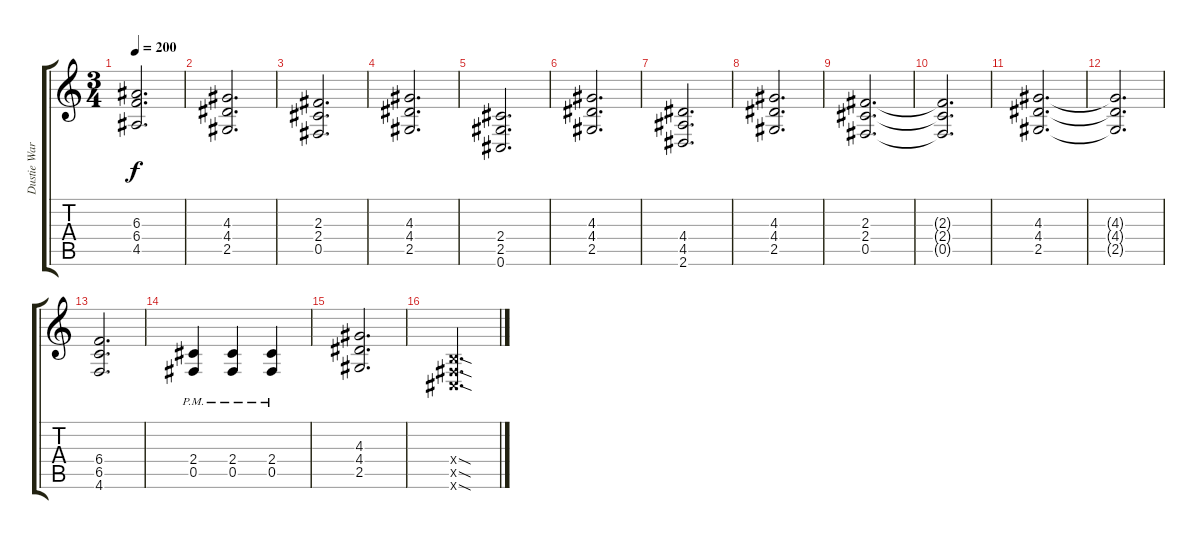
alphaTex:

\track ("Dustie Waring Rhythm Gtr." "Dustie War") {instrument distortionguitar}
\staff {score tabs}
\tuning (Db4 Ab3 E3 B2 Gb2 Db2) {hide}
\ts (3 4)
\tempo 200
\clef g2
\ks c
(6.3 6.4 4.5).2{d dy f} |
(4.3 4.4 2.5).2{d} |
(2.3 2.4 0.5).2{d} |
(4.3 4.4 2.5).2{d} |
(2.4 2.5 0.6).2{d} |
(4.3 4.4 2.5).2{d} |
(4.4 4.5 2.6).2{d} |
(4.3 4.4 2.5).2{d} |
(2.3 2.4 0.5).2{d} |
(2.3{t} 2.4{t} 0.5{t}).2{d} |
(4.3 4.4 2.5).2{d} |
(4.3{t} 4.4{t} 2.5{t}).2{d} |
(6.4 6.5 4.6).2{d} |
(2.4{pm} 0.5{pm}).4 (2.4{pm} 0.5{pm}).4 (2.4{pm} 0.5{pm}).4 |
(4.3 4.4 2.5).2{d} |
(0.4{sod x} 0.5{sod x} 0.6{sod x}).2{d}
